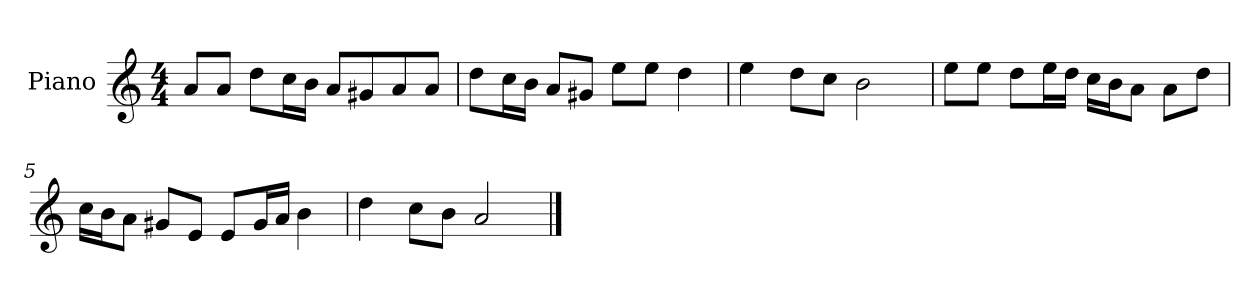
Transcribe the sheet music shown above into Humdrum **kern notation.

**kern
*part1
*staff1
*I"Piano
*I'P-no
*clefG2
*k[]
*M4/4
*MM90
=1
8a/L
8a/J
8dd\L
16cc\L
16b\JJ
8a/L
8g#X/
8a/
8a/J
=2
8dd\L
16cc\L
16b\JJ
8a/L
8g#X/J
8ee\L
8ee\J
4dd\
=3
4ee\
8dd\L
8cc\J
2b\
=4
8ee\L
8ee\J
8dd\L
16ee\L
16dd\JJ
16cc\LL
16b\J
8a\J
8a\L
8dd\J
!!LO:LB:g=z
=5
16cc\LL
16b\J
8a\J
8g#X/L
8e/J
8e/L
16g#/L
16a/JJ
4b\
=6
4dd\
8cc\L
8b\J
2a/
==
*-
